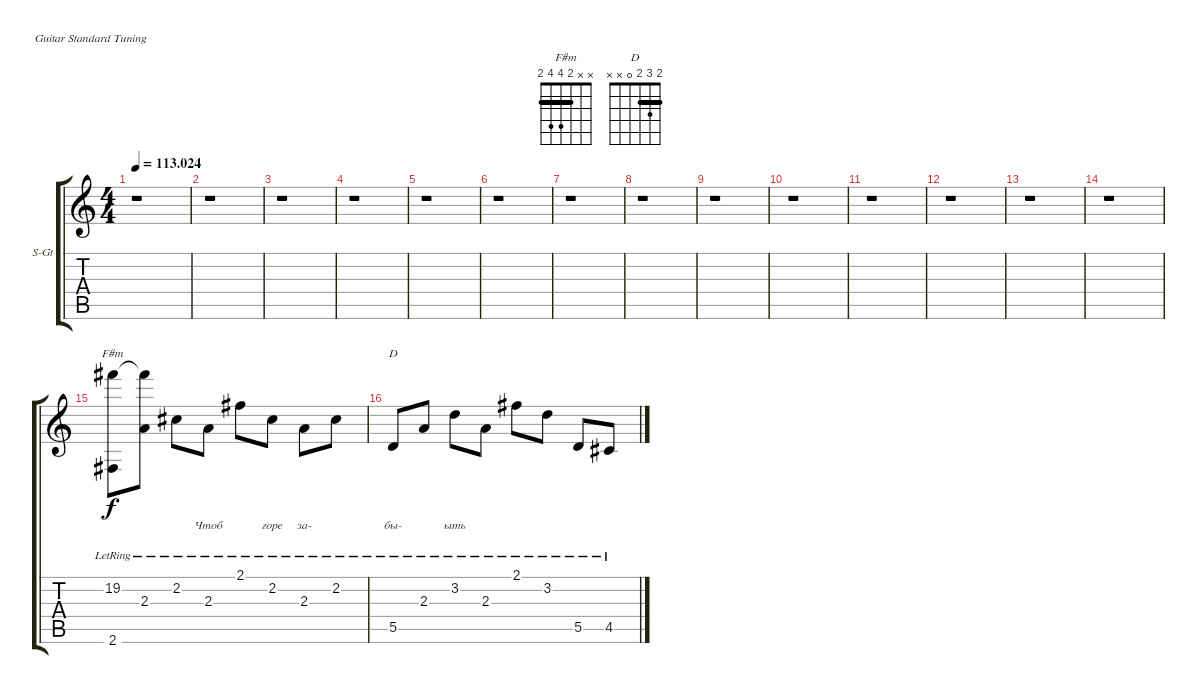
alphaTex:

\bracketExtendMode groupsimilarinstruments
\firstSystemTrackNameOrientation horizontal
\otherSystemsTrackNameOrientation horizontal
\track ("Акустика (Мелисов Ю)" "S-Gt") {instrument acousticguitarsteel}
\staff {score tabs}
\tuning (E4 B3 G3 D3 A2 E2)
\chord ("F#m" x x 2 4 4 2) {barre 2}
\chord ("D" 2 3 2 0 x x) {barre 2}
\ts (4 4)
\tempo
113.024
\accidentals auto
\clef g2
\ottava regular
\simile none
\ks c
r.1{dy f} |
r.1 |
r.1 |
r.1 |
r.1 |
r.1 |
r.1 |
r.1 |
r.1 |
r.1 |
r.1 |
r.1 |
r.1 |
r.1 |
(19.2 2.6{lr}).8{ch "F#m" lyrics (0 "") lyrics (1 "") lyrics (2 "") lyrics (3 "") lyrics (4 "")} (19.2{t} 2.3{lr}).8{lyrics (0 "") lyrics (1 "") lyrics (2 "") lyrics (3 "") lyrics (4 "")} 2.2{lr}.8{lyrics (0 "") lyrics (1 "") lyrics (2 "") lyrics (3 "") lyrics (4 "")} 2.3{lr}.8{lyrics (0 "Чтоб") lyrics (1 "") lyrics (2 "") lyrics (3 "") lyrics (4 "")} 2.1{lr}.8{lyrics (0 "") lyrics (1 "") lyrics (2 "") lyrics (3 "") lyrics (4 "")} 2.2{lr}.8{lyrics (0 "горе") lyrics (1 "") lyrics (2 "") lyrics (3 "") lyrics (4 "")} 2.3{lr}.8{lyrics (0 "за-") lyrics (1 "") lyrics (2 "") lyrics (3 "") lyrics (4 "")} 2.2{lr}.8{lyrics (0 "") lyrics (1 "") lyrics (2 "") lyrics (3 "") lyrics (4 "")} |
5.5{lr}.8{ch "D" lyrics (0 "бы-") lyrics (1 "") lyrics (2 "") lyrics (3 "") lyrics (4 "")} 2.3{lr}.8{lyrics (0 "") lyrics (1 "") lyrics (2 "") lyrics (3 "") lyrics (4 "")} 3.2{lr}.8{lyrics (0 "ыть") lyrics (1 "") lyrics (2 "") lyrics (3 "") lyrics (4 "")} 2.3{lr}.8{lyrics (0 "") lyrics (1 "") lyrics (2 "") lyrics (3 "") lyrics (4 "")} 2.1{lr}.8{lyrics (0 "") lyrics (1 "") lyrics (2 "") lyrics (3 "") lyrics (4 "")} 3.2{lr}.8{lyrics (0 "") lyrics (1 "") lyrics (2 "") lyrics (3 "") lyrics (4 "")} 5.5{lr}.8{lyrics (0 "") lyrics (1 "") lyrics (2 "") lyrics (3 "") lyrics (4 "")} 4.5{lr}.8{lyrics (0 "") lyrics (1 "") lyrics (2 "") lyrics (3 "") lyrics (4 "")}
